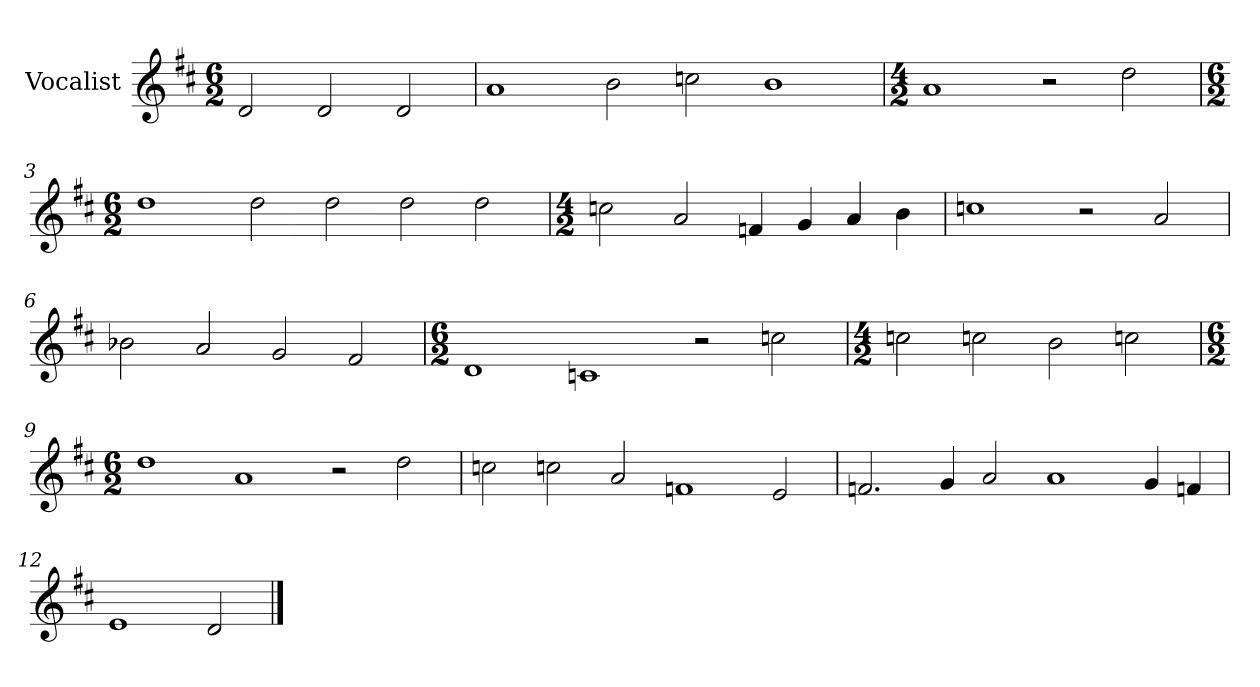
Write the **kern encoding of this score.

**kern
*part1
*staff1
*I"Vocalist
*k[f#c#]
*D:
*M6/2
=
2d
2d
2d
=1
1a
2b
2ccn
1b
=2
*M4/2
1a
2r
2dd
=3
*M6/2
1dd
2dd
2dd
2dd
2dd
=4
*M4/2
2ccn
2a
4fn
4g
4a
4b
=5
1ccn
2r
2a
=6
2b-X
2a
2g
2f#
=7
*M6/2
1d
1cn
2r
2ccn
=8
*M4/2
2ccn
2ccn
2b
2ccn
=9
*M6/2
1dd
1a
2r
2dd
=10
2ccn
2ccn
2a
1fn
2e
=11
2.fn
4g
2a
1a
4g
4fn
=12
1e
2d
==
*-
